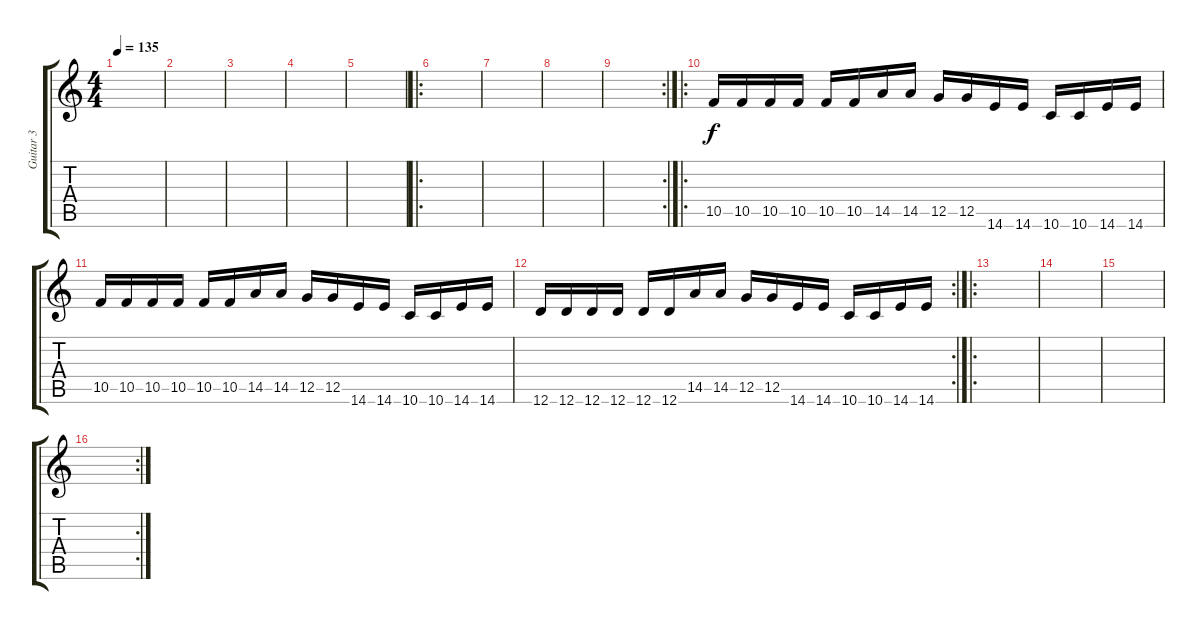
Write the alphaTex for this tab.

\track ("Guitar 3" "Guitar 3") {instrument overdrivenguitar}
\staff {score tabs}
\tuning (D4 A3 F3 C3 G2 D2) {hide}
\ts (4 4)
\tempo 135
\clef g2
\ks c
|
|
|
|
|
\ro
|
|
|
\rc 2
|
\ro
10.5.16 10.5.16 10.5.16 10.5.16 10.5.16 10.5.16 14.5.16 14.5.16 12.5.16 12.5.16 14.6.16 14.6.16 10.6.16 10.6.16 14.6.16 14.6.16 |
10.5.16 10.5.16 10.5.16 10.5.16 10.5.16 10.5.16 14.5.16 14.5.16 12.5.16 12.5.16 14.6.16 14.6.16 10.6.16 10.6.16 14.6.16 14.6.16 |
\rc 2
12.6.16 12.6.16 12.6.16 12.6.16 12.6.16 12.6.16 14.5.16 14.5.16 12.5.16 12.5.16 14.6.16 14.6.16 10.6.16 10.6.16 14.6.16 14.6.16 |
\ro
|
|
|
\rc 2
